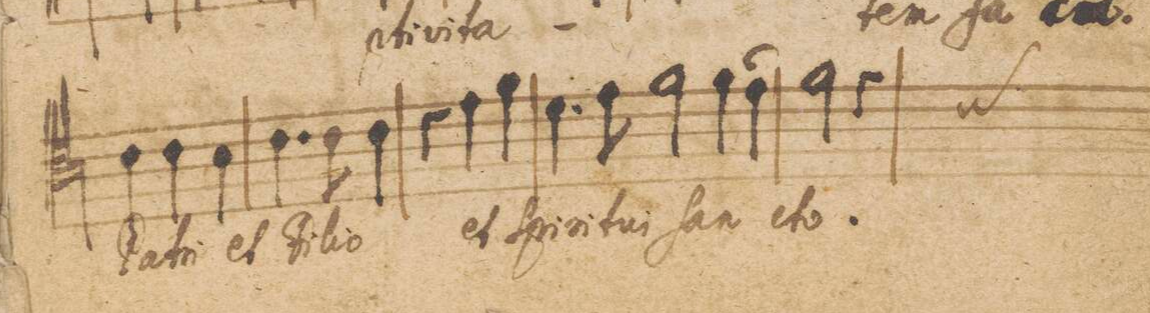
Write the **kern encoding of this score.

**kern	**text	**text
*I"Tenor Primus	*	*
*clefC4	*	*
*k[]	*	*
*met(C|)	*	*
*M3/4	*	*
4c\	Pat-	.
4c\	-ri	.
4B\	et	.
=47	=47	=47
4.c\	Fi-	.
8c\	-li-	.
4c\	-o	.
=48	=48	=48
4r	.	.
4e\	et	.
4f\	Spi-	.
=49	=49	=49
4.d\	-ri-	.
8e\	-tu-	.
2f\	-i	.
=50-	=50	=50
(4f\	ſan-	.
4e\)	.	.
=51	=51	=51
2f\	-cto.	.
*custos:cc	*	*
4r	.	.
=52	=52	=52
*-	*-	*-
